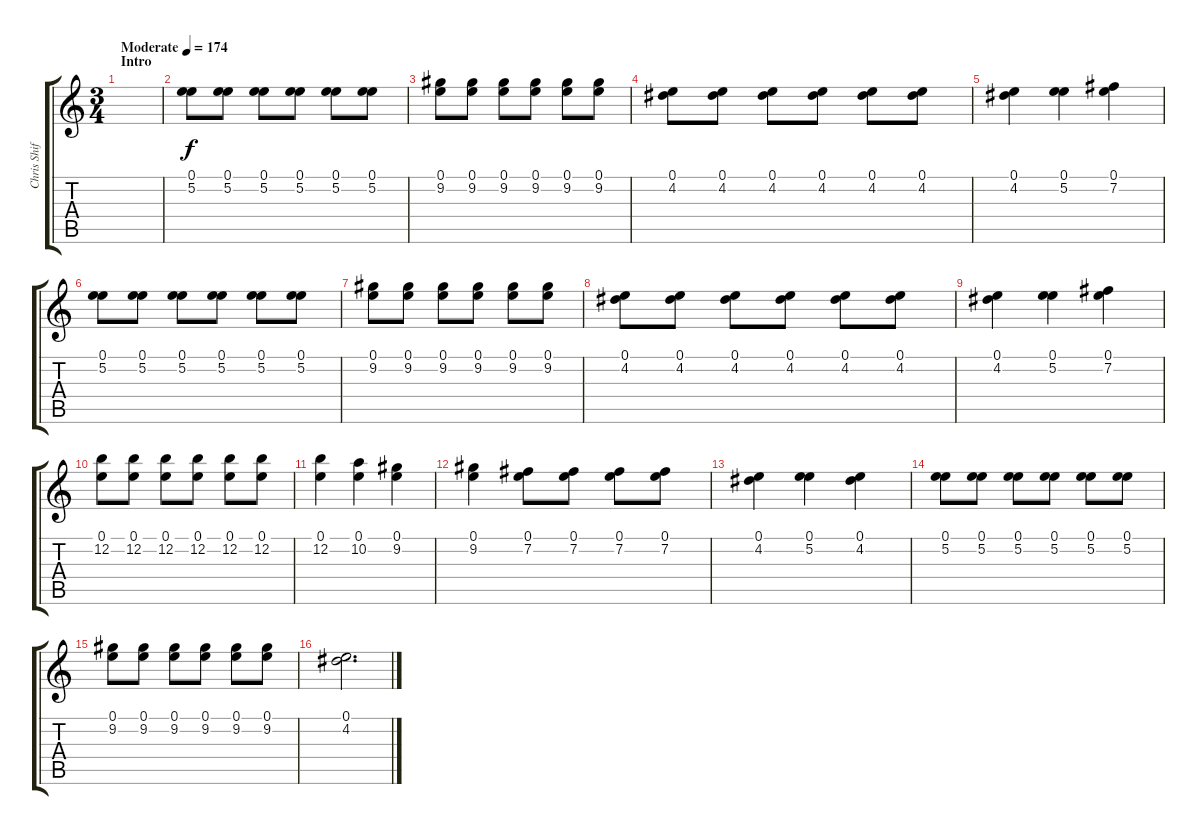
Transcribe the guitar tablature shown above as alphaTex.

\track ("Chris Shifflet - Lead Guitar" "Chris Shif") {instrument overdrivenguitar}
\staff {score tabs}
\tuning (E4 B3 G3 D3 A2 E2) {hide}
\ts (3 4)
\section ("" "Intro")
\tempo (174 "Moderate")
\clef g2
\ks c
|
(0.1 5.2).8 (0.1 5.2).8 (0.1 5.2).8 (0.1 5.2).8 (0.1 5.2).8 (0.1 5.2).8 |
(0.1 9.2).8 (0.1 9.2).8 (0.1 9.2).8 (0.1 9.2).8 (0.1 9.2).8 (0.1 9.2).8 |
(0.1 4.2).8 (0.1 4.2).8 (0.1 4.2).8 (0.1 4.2).8 (0.1 4.2).8 (0.1 4.2).8 |
(0.1 4.2).4 (0.1 5.2).4 (0.1 7.2).4 |
(0.1 5.2).8 (0.1 5.2).8 (0.1 5.2).8 (0.1 5.2).8 (0.1 5.2).8 (0.1 5.2).8 |
(0.1 9.2).8 (0.1 9.2).8 (0.1 9.2).8 (0.1 9.2).8 (0.1 9.2).8 (0.1 9.2).8 |
(0.1 4.2).8 (0.1 4.2).8 (0.1 4.2).8 (0.1 4.2).8 (0.1 4.2).8 (0.1 4.2).8 |
(0.1 4.2).4 (0.1 5.2).4 (0.1 7.2).4 |
(0.1 12.2).8 (0.1 12.2).8 (0.1 12.2).8 (0.1 12.2).8 (0.1 12.2).8 (0.1 12.2).8 |
(0.1 12.2).4 (0.1 10.2).4 (0.1 9.2).4 |
(0.1 9.2).4 (0.1 7.2).8 (0.1 7.2).8 (0.1 7.2).8 (0.1 7.2).8 |
(0.1 4.2).4 (0.1 5.2).4 (0.1 4.2).4 |
(0.1 5.2).8 (0.1 5.2).8 (0.1 5.2).8 (0.1 5.2).8 (0.1 5.2).8 (0.1 5.2).8 |
(0.1 9.2).8 (0.1 9.2).8 (0.1 9.2).8 (0.1 9.2).8 (0.1 9.2).8 (0.1 9.2).8 |
(0.1 4.2).2{d}
